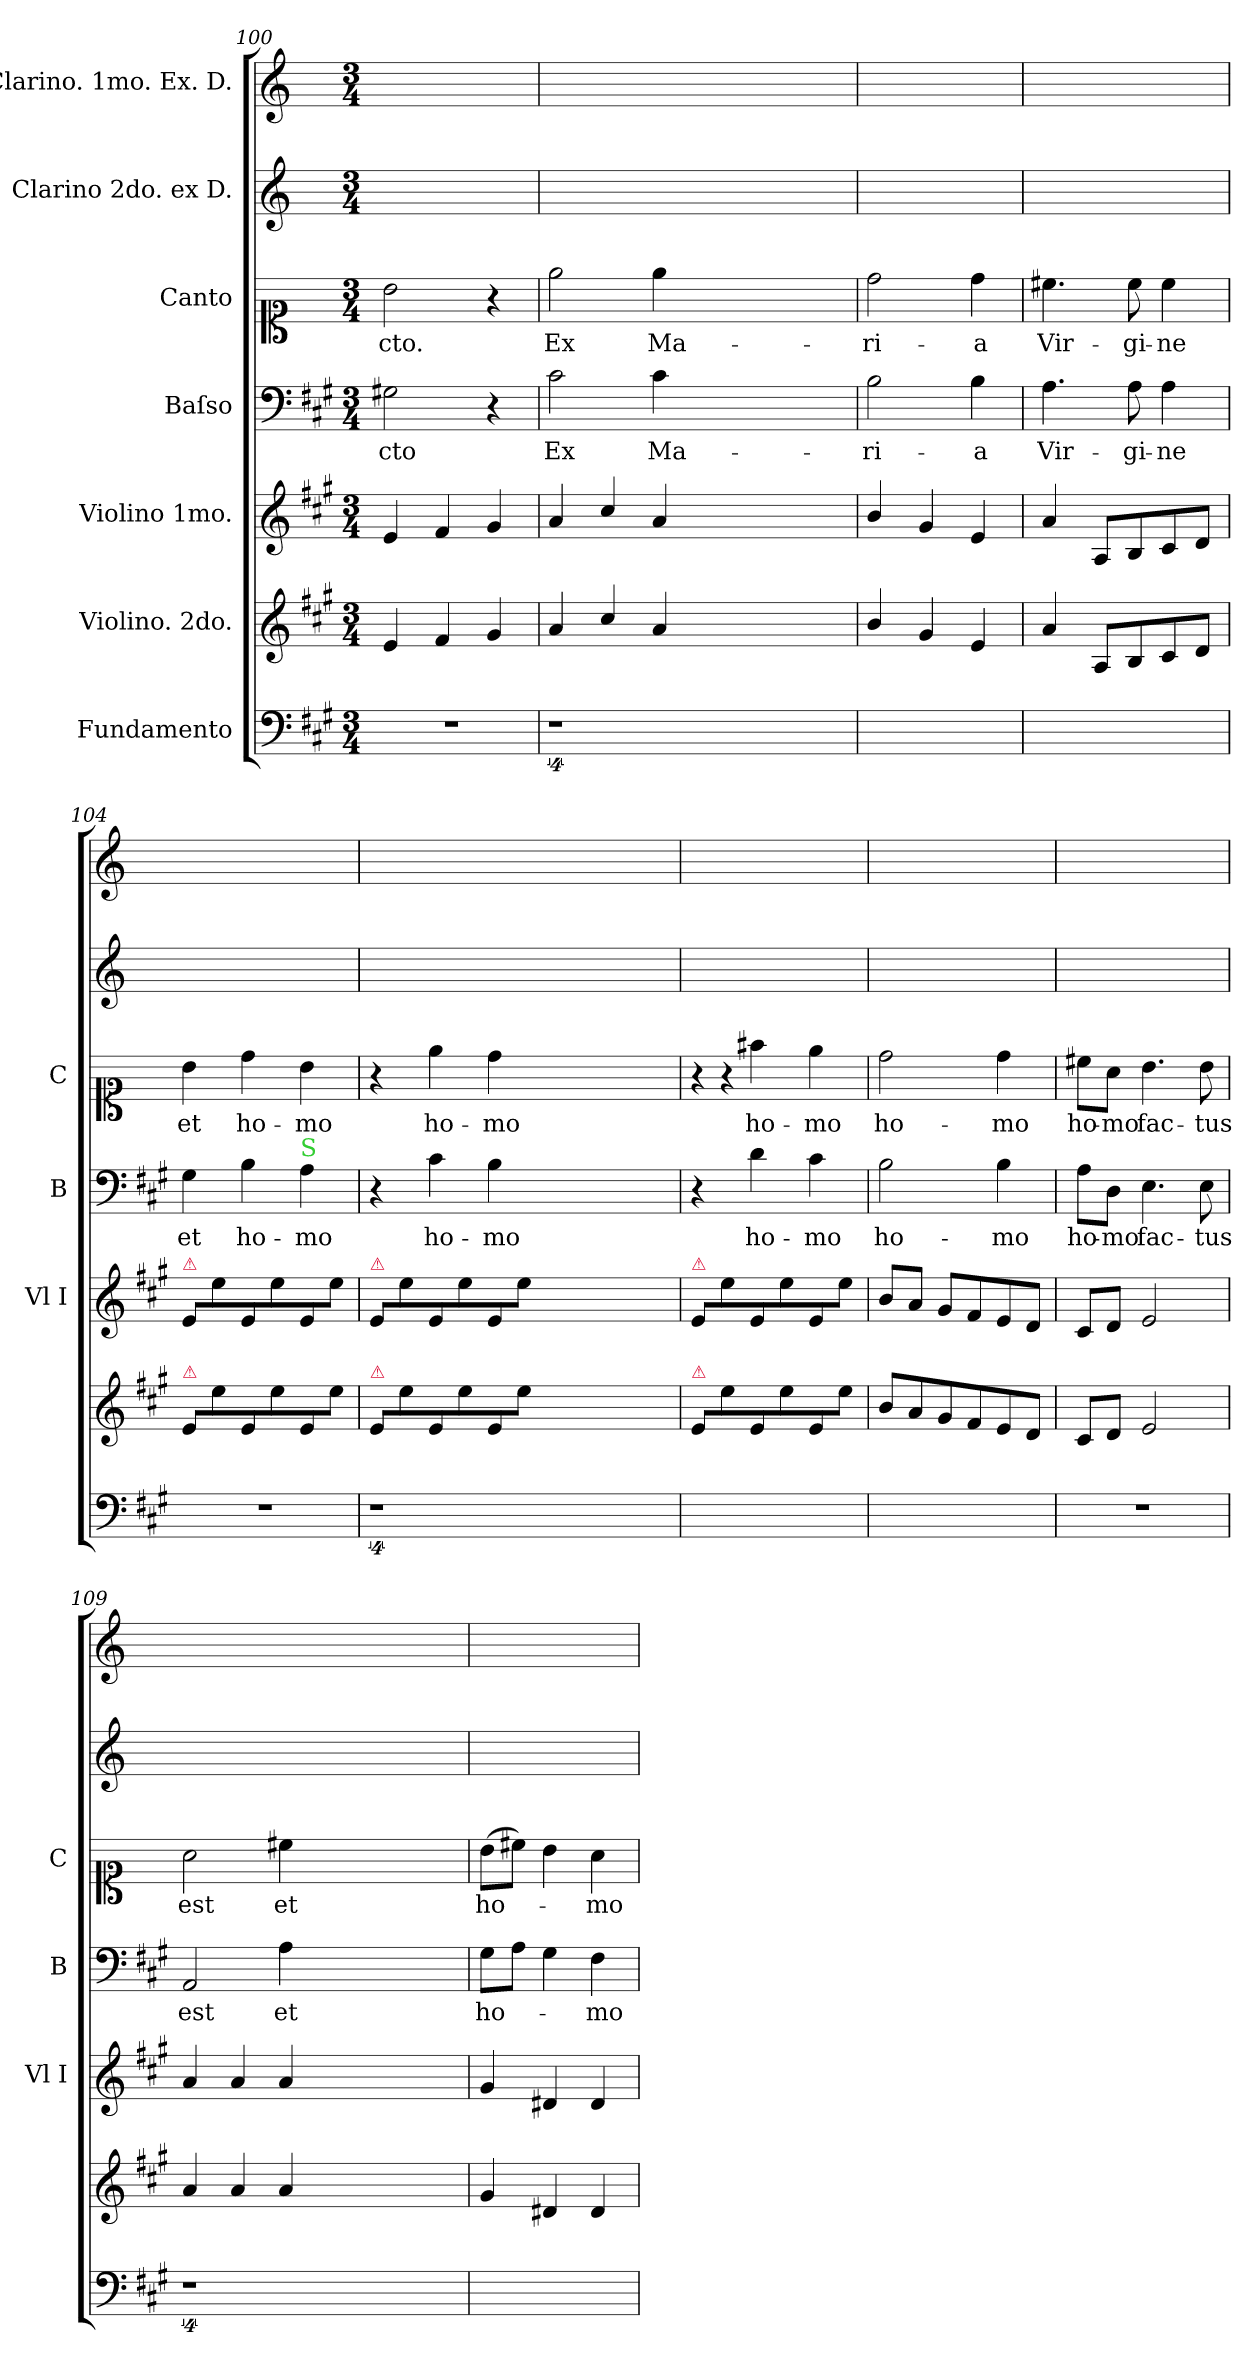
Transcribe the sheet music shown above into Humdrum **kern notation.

**kern	**kern	**kern	**kern	**text	**kern	**text	**kern	**kern
*part7	*part6	*part5	*part4	*part4	*part3	*part3	*part2	*part1
*staff7	*staff6	*staff5	*staff4	*staff4	*staff3	*staff3	*staff2	*staff1
*I"Fundamento	*I"Violino. 2do.	*I"Violino 1mo.	*I"Baſso	*	*I"Canto	*	*I"Clarino 2do. ex D.	*I"Clarino. 1mo. Ex. D.
*	*	*I'Vl I	*I'B	*	*I'C	*	*	*
*clefF4	*clefG2	*clefG2	*clefF4	*	*clefC1	*	*clefG2	*clefG2
*	*	*	*	*	*	*	*ITrd-1c-2	*ITrd-1c-2
*k[f#c#g#]	*k[f#c#g#]	*k[f#c#g#]	*k[f#c#g#]	*	*	*	*k[f#c#]	*k[f#c#]
*M3/4	*M3/4	*M3/4	*M3/4	*	*M3/4	*	*M3/4	*M3/4
=100	=100	=100	=100	=100	=100	=100	=100	=100
2.r	4e/	4e/	2G#X\	-cto	2b\	-cto.	2.ryy	2.ryy
.	4f#/	4f#/	.	.	.	.	.	.
.	4g#/	4g#/	4r	.	4r	.	.	.
=101	=101	=101	=101	=101	=101	=101	=101	=101
4%9r	4a/	4a/	2c#\	Ex	2ee\	Ex	2.ryy	2.ryy
.	4cc#/	4cc#/	.	.	.	.	.	.
.	4a/	4a/	4c#\	Ma-	4ee\	Ma-	.	.
.	1.ryy	1.ryy	1.ryy	.	1.ryy	.	1.ryy	1.ryy
=102	=102	=102	=102	=102	=102	=102	=102	=102
2.ryy	4b/	4b/	2B\	-ri-	2dd\	-ri-	2.ryy	2.ryy
.	4g#/	4g#/	.	.	.	.	.	.
.	4e/	4e/	4B\	-a	4dd\	-a	.	.
=103	=103	=103	=103	=103	=103	=103	=103	=103
2.ryy	4a/	4a/	4.A\	Vir-	4.cc#\	Vir-	2.ryy	2.ryy
.	8A/L	8A/L	.	.	.	.	.	.
.	8B/	8B/	8A\	-gi-	8cc#\	-gi-	.	.
.	8c#/	8c#/	4A\	-ne	4cc#\	-ne	.	.
.	8d/J	8d/J	.	.	.	.	.	.
=104	=104	=104	=104	=104	=104	=104	=104	=104
!	!	!LO:TX:a:color=crimson:t=⚠	!	!	!	!	!	!
!	!LO:TX:a:color=crimson:t=⚠	!	!	!	!	!	!	!
2.r	8e/L	8e/L	4G#\	et	4b\	et	2.ryy	2.ryy
.	8ee\	8ee\	.	.	.	.	.	.
.	8e/	8e/	4B\	ho-	4dd\	ho-	.	.
.	8ee\	8ee\	.	.	.	.	.	.
!	!	!	!LO:TX:a:color=limegreen:t=S	!	!	!	!	!
.	8e/	8e/	4A\	-mo	4b\	-mo	.	.
.	8ee\J	8ee\J	.	.	.	.	.	.
=105	=105	=105	=105	=105	=105	=105	=105	=105
!	!	!LO:TX:a:color=crimson:t=⚠	!	!	!	!	!	!
!	!LO:TX:a:color=crimson:t=⚠	!	!	!	!	!	!	!
4%9r	8e/L	8e/L	4r	.	4r	.	2.ryy	2.ryy
.	8ee\	8ee\	.	.	.	.	.	.
!	!	!	!	!LO:LY:i	!	!LO:LY:i	!	!
.	8e/	8e/	4c#\	ho-	4ee\	ho-	.	.
.	8ee\	8ee\	.	.	.	.	.	.
!	!	!	!	!LO:LY:i	!	!LO:LY:i	!	!
.	8e/	8e/	4B\	-mo	4dd\	-mo	.	.
.	8ee\J	8ee\J	.	.	.	.	.	.
.	1.ryy	1.ryy	1.ryy	.	1.ryy	.	1.ryy	1.ryy
=106	=106	=106	=106	=106	=106	=106	=106	=106
!	!	!LO:TX:a:color=crimson:t=⚠	!	!	!	!	!	!
!	!LO:TX:a:color=crimson:t=⚠	!	!	!	!	!	!	!
!	!	!	!	!	!LO:N:vis=4	!	!	!
2.ryy	8e/L	8e/L	4r	.	8r	.	2.ryy	2.ryy
!	!	!	!	!	!LO:N:vis=4	!	!	!
.	8ee\	8ee\	.	.	8r	.	.	.
!	!	!	!	!	!	!LO:LY:i	!	!
.	8e/	8e/	4d\	ho-	4ff#\	ho-	.	.
.	8ee\	8ee\	.	.	.	.	.	.
!	!	!	!	!	!	!LO:LY:i	!	!
.	8e/	8e/	4c#\	-mo	4ee\	-mo	.	.
.	8ee\J	8ee\J	.	.	.	.	.	.
=107	=107	=107	=107	=107	=107	=107	=107	=107
!	!	!	!	!LO:LY:i	!	!	!	!
2.ryy	8b/L	8b/L	2B\	ho-	2dd\	ho-	2.ryy	2.ryy
.	8a/	8a/J	.	.	.	.	.	.
.	8g#/	8g#/L	.	.	.	.	.	.
.	8f#/	8f#/	.	.	.	.	.	.
!	!	!	!	!LO:LY:i	!	!	!	!
.	8e/	8e/	4B\	-mo	4dd\	-mo	.	.
.	8d/J	8d/J	.	.	.	.	.	.
=108	=108	=108	=108	=108	=108	=108	=108	=108
2.r	8c#/L	8c#/L	8A\L	ho-	8cc#\L	ho-	2.ryy	2.ryy
.	8d/J	8d/J	8D\J	-mo	8a\J	-mo	.	.
.	2e/	2e/	4.E\	fac-	4.b\	fac-	.	.
.	.	.	8E\	-tus	8b\	-tus	.	.
=109	=109	=109	=109	=109	=109	=109	=109	=109
4%9r	4a/	4a/	2AA/	est	2a\	est	2.ryy	2.ryy
.	4a/	4a/	.	.	.	.	.	.
.	4a/	4a/	4A\	et	4cc#\	et	.	.
.	1.ryy	1.ryy	1.ryy	.	1.ryy	.	1.ryy	1.ryy
=110	=110	=110	=110	=110	=110	=110	=110	=110
2.ryy	4g#/	4g#/	8G#\L	ho-	(8b\L	ho-	2.ryy	2.ryy
.	.	.	8A\J	.	8cc#\J)	.	.	.
.	4d#X/	4d#X/	4G#\	.	4b\	.	.	.
.	4d#/	4d#/	4F#\	-mo	4a\	-mo	.	.
=	=	=	=	=	=	=	=	=
*-	*-	*-	*-	*-	*-	*-	*-	*-
